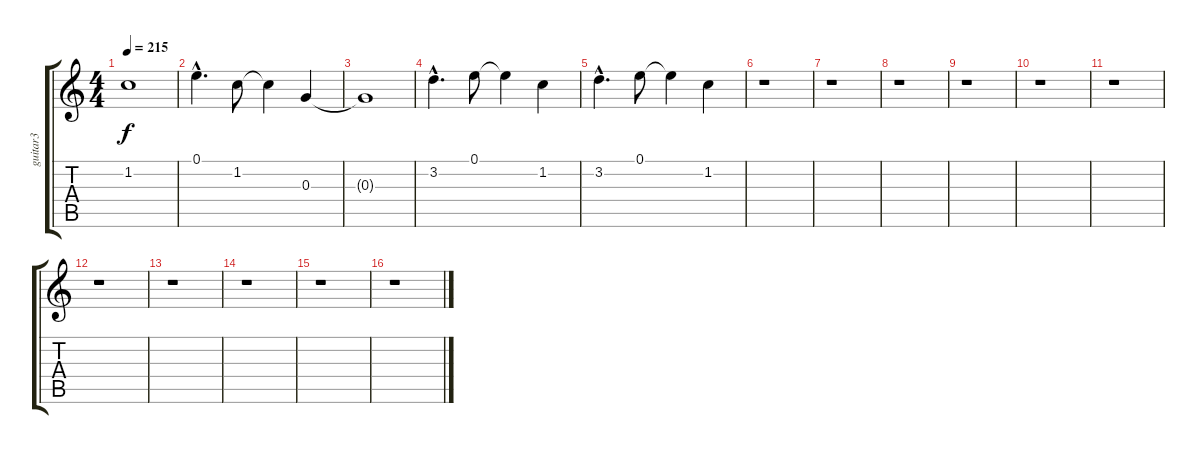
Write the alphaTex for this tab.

\track ("guitar3" "guitar3") {instrument electricguitarclean}
\staff {score tabs}
\tuning (E4 B3 G3 D3 A2 E2) {hide}
\ts (4 4)
\tempo 215
\clef g2
\ks c
1.2{t}.1{dy f} |
0.1{hac}.4{d} 1.2.8 1.2{t}.4 0.3.4 |
0.3{t}.1 |
3.2{hac}.4{d} 0.1.8 0.1{t}.4 1.2.4 |
3.2{hac}.4{d} 0.1.8 0.1{t}.4 1.2.4 |
r.1 |
r.1 |
r.1 |
r.1 |
r.1 |
r.1 |
r.1 |
r.1 |
r.1 |
r.1 |
r.1
